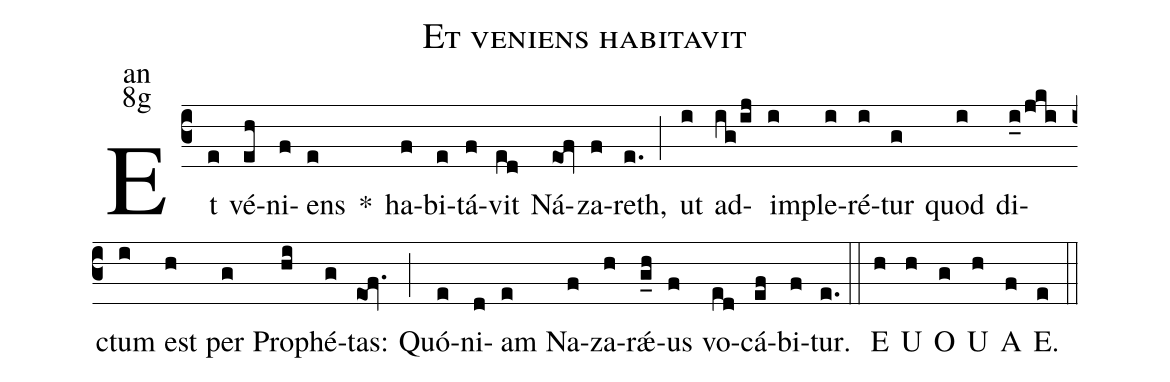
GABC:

name:Et veniens habitavit;
office-part:an;
mode:8g;
%%
(c3) Et(e) vé(eh)ni(f)ens(e) <sp>*</sp>() ha(f)bi(e)tá(f)vit(ed) Ná(eof)za(f)reth,(e.) (;)
ut(i) ad(ig/ij)im(i)ple(i)ré(i)tur(g) quod(i) di(i_0/jki)ctum(i) est(h) per(g) Pro(hi)phé(g)tas:(eof.) (;)
Quó(e)ni(d)am(e) Na(f)za(h)rǽ(g_h)us(f) vo(ed)cá(ef)bi(f)tur.(e.) (::)
<eu>E(h) U(h) O(g) U(h) A(f) E.(e) </eu>(::)
